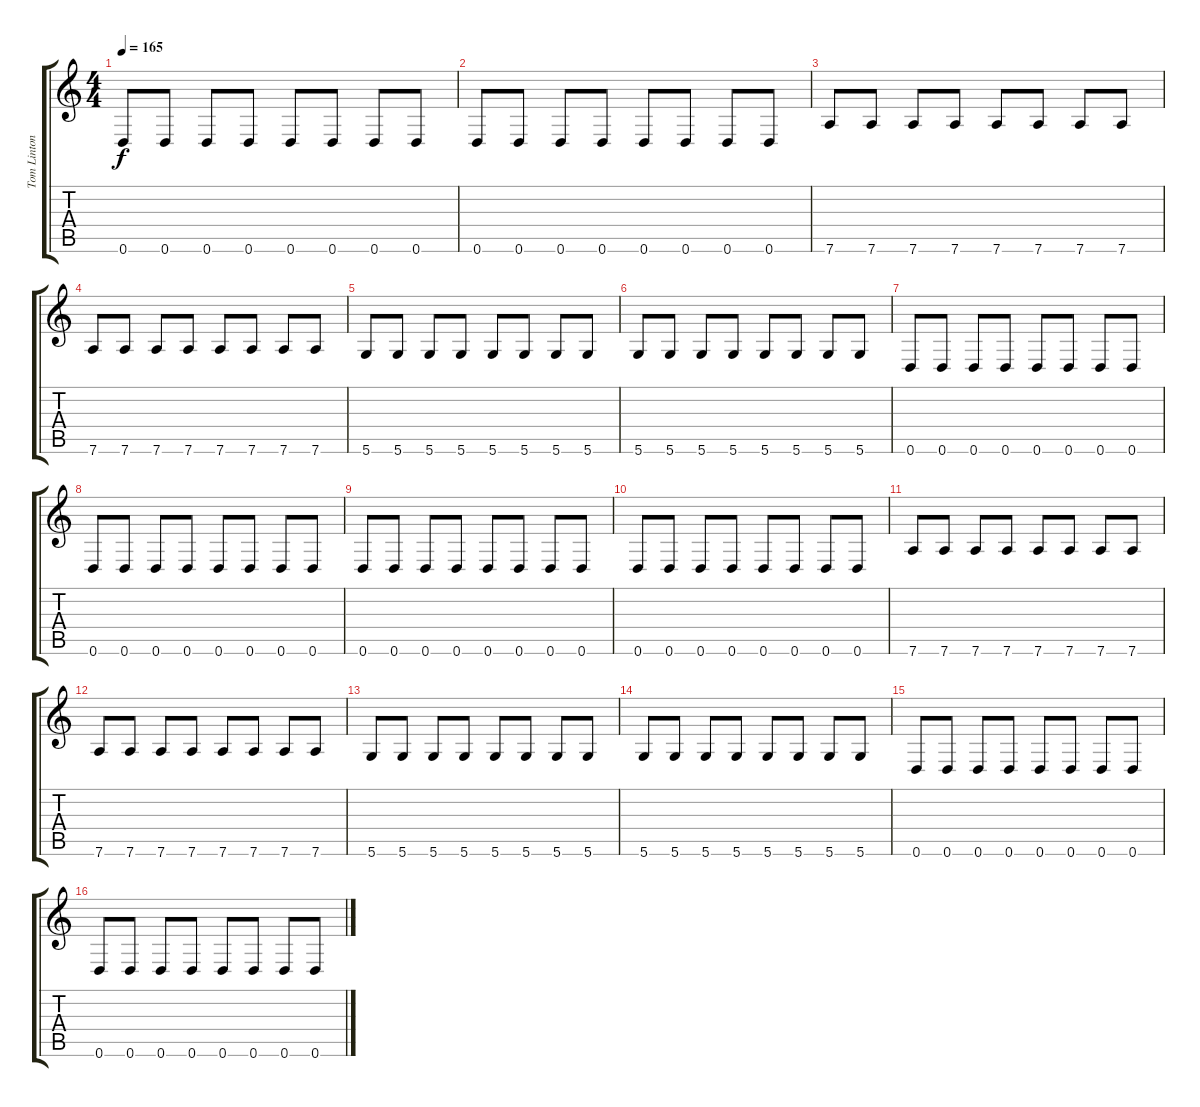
\track ("Tom Linton (Guitar 2)" "Tom Linton") {instrument overdrivenguitar}
\staff {score tabs}
\tuning (E4 B3 G3 D3 A2 D2) {hide}
\ts (4 4)
\tempo 165
\clef g2
\ks c
0.6.8{dy f instrument overdrivenguitar} 0.6.8 0.6.8 0.6.8 0.6.8 0.6.8 0.6.8 0.6.8 |
0.6.8 0.6.8 0.6.8 0.6.8 0.6.8 0.6.8 0.6.8 0.6.8 |
7.6.8 7.6.8 7.6.8 7.6.8 7.6.8 7.6.8 7.6.8 7.6.8 |
7.6.8 7.6.8 7.6.8 7.6.8 7.6.8 7.6.8 7.6.8 7.6.8 |
5.6.8 5.6.8 5.6.8 5.6.8 5.6.8 5.6.8 5.6.8 5.6.8 |
5.6.8 5.6.8 5.6.8 5.6.8 5.6.8 5.6.8 5.6.8 5.6.8 |
0.6.8 0.6.8 0.6.8 0.6.8 0.6.8 0.6.8 0.6.8 0.6.8 |
0.6.8 0.6.8 0.6.8 0.6.8 0.6.8 0.6.8 0.6.8 0.6.8 |
0.6.8 0.6.8 0.6.8 0.6.8 0.6.8 0.6.8 0.6.8 0.6.8 |
0.6.8 0.6.8 0.6.8 0.6.8 0.6.8 0.6.8 0.6.8 0.6.8 |
7.6.8 7.6.8 7.6.8 7.6.8 7.6.8 7.6.8 7.6.8 7.6.8 |
7.6.8 7.6.8 7.6.8 7.6.8 7.6.8 7.6.8 7.6.8 7.6.8 |
5.6.8 5.6.8 5.6.8 5.6.8 5.6.8 5.6.8 5.6.8 5.6.8 |
5.6.8 5.6.8 5.6.8 5.6.8 5.6.8 5.6.8 5.6.8 5.6.8 |
0.6.8 0.6.8 0.6.8 0.6.8 0.6.8 0.6.8 0.6.8 0.6.8 |
0.6.8 0.6.8 0.6.8 0.6.8 0.6.8 0.6.8 0.6.8 0.6.8
